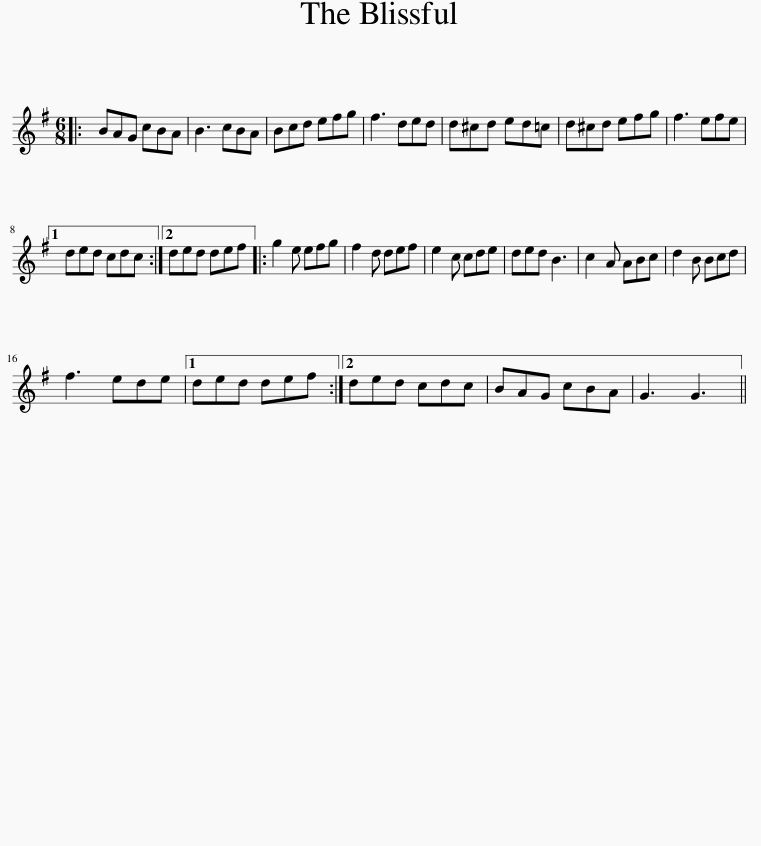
X:1
L:1/8
M:6/8
I:linebreak $
K:G
V:1 treble
V:1
|: BAG cBA | B3 cBA | Bcd efg | f3 ded | d^cd ed=c | %5
 d^cd efg | f3 efe |1$ ded cdc :|2 ded def |: g2 e efg | %10
 f2 d def | e2 c cde | ded B3 | c2 A ABc | d2 B Bcd |$ %15
 f3 ede |1 ded def :|2 ded cdc | BAG cBA | G3 G3 || %20
